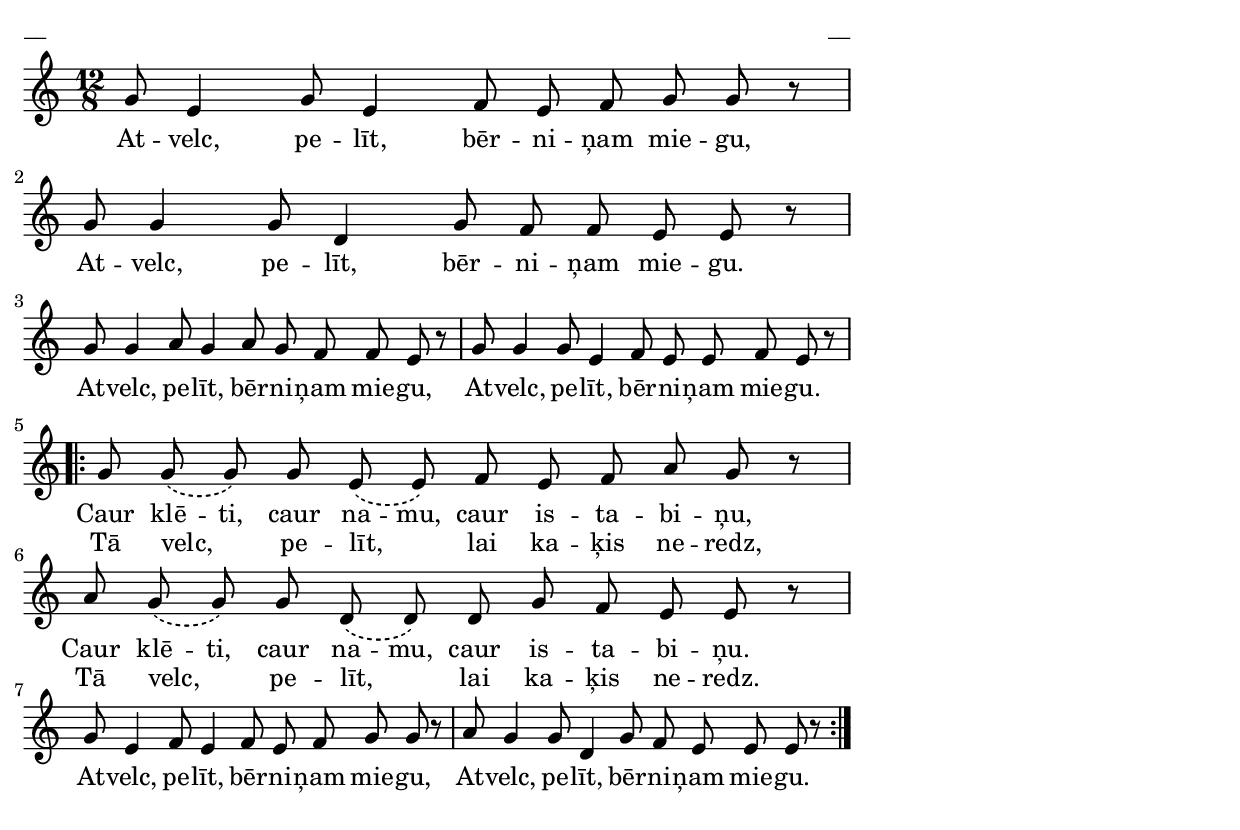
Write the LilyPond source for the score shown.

\version "2.13.16"
%\header {
%    title = "Atvelc, pelīt, bērniņam miegu"
%}
\paper {
line-width = 14\cm
left-margin = 0.4\cm
between-system-padding = 0.1\cm
between-system-space = 0.1\cm
}
\layout {
indent = #0
ragged-last = ##f
}

voiceA = \relative c' {
\clef "treble"
\key c \major
\time 12/8
g'8 e4 g8 e4 f8 e f g g r |
g8 g4 g8 d4 g8 f f e e r |
g8 g4 a8 g4 a8 g f f e r |
g8 g4 g8 e4 f8 e e f e r | 
\repeat volta 2 {
\phrasingSlurDashed
g8 g\( g\) g e\( e\) f e f a g r | 
a8 g\( g\) g d\( d\) d g f e e r | 
g8 e4 f8 e4 f8 e f g g r |
a8 g4 g8 d4 g8 f e e e r |
}
} 

lyricA = \lyricmode {
At -- velc, pe -- līt, bēr -- ni -- ņam mie -- gu, 
At -- velc, pe -- līt, bēr -- ni -- ņam mie -- gu.
At -- velc, pe -- līt, bēr -- ni -- ņam mie -- gu, 
At -- velc, pe -- līt, bēr -- ni -- ņam mie -- gu.
Caur klē -- ti, caur na -- mu, caur is -- ta -- bi -- ņu, 
Caur klē -- ti, caur na -- mu, caur is -- ta -- bi -- ņu.
At -- velc, pe -- līt, bēr -- ni -- ņam mie -- gu, 
At -- velc, pe -- līt, bēr -- ni -- ņam mie -- gu.
} 

lyricB = \lyricmode {
_ _ _ _ _ _ _ _ _ 
_ _ _ _ _ _ _ _ _ 
_ _ _ _ _ _ _ _ _ 
_ _ _ _ _ _ _ _ _ 
Tā velc, _ pe -- līt, _ lai ka -- ķis ne -- redz, 
Tā velc, _ pe -- līt, _ lai ka -- ķis ne -- redz.
}

fullScore = <<
\new Staff {
<<
\new Voice = "voiceA" { \oneVoice \autoBeamOff \voiceA }
\lyricsto "voiceA" \new Lyrics \lyricA
\lyricsto "voiceA" \new Lyrics \lyricB
>>
}
>>

\score {
\fullScore
\header { piece = "__" opus = "__" }
}
\markup { \with-color #(x11-color 'white) \sans \smaller "__" }
\score {
\unfoldRepeats
\fullScore
\midi {
\context { \Staff \remove "Staff_performer" }
\context { \Voice \consists "Staff_performer" }
}
}


